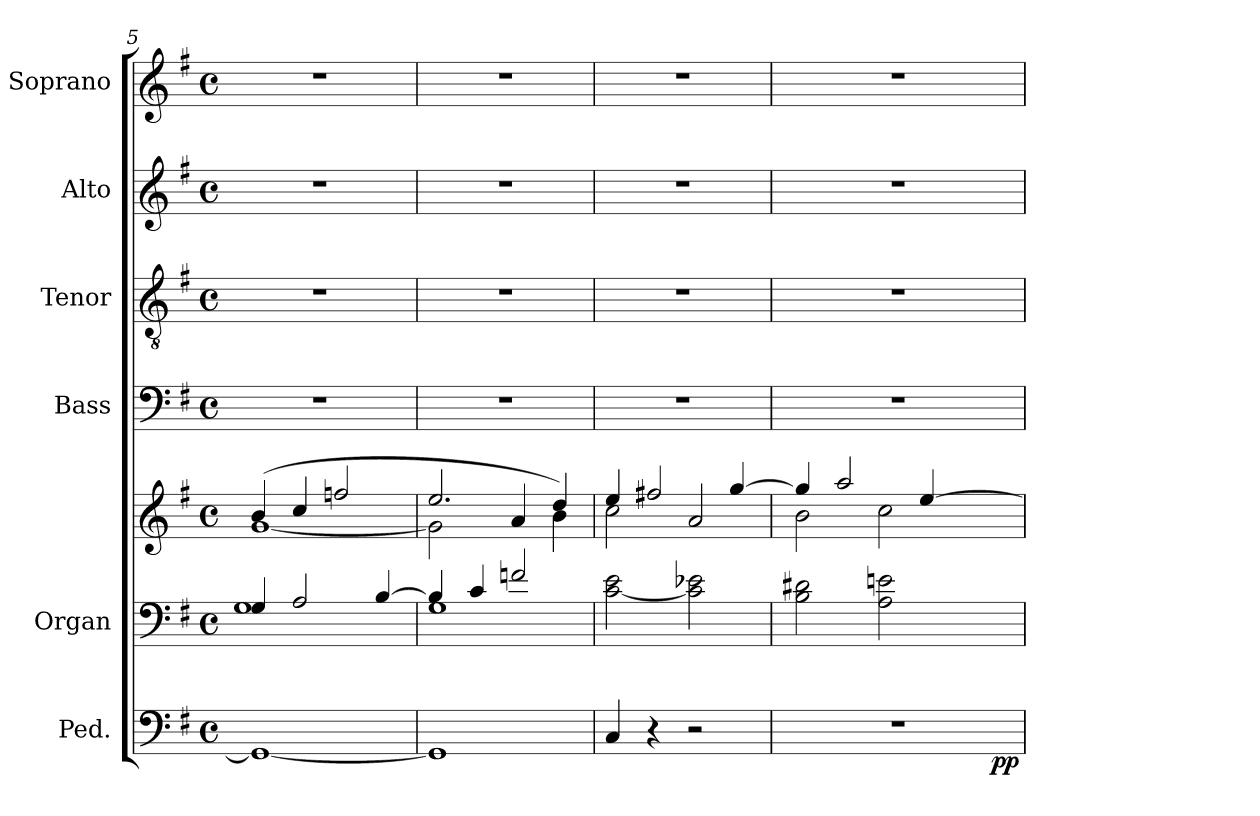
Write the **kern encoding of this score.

**kern	**dynam	**kern	**kern	**kern	**kern	**kern	**kern
*part6	*part6	*part5	*part5	*part4	*part3	*part2	*part1
*staff7	*staff7	*staff6	*staff5	*staff4	*staff3	*staff2	*staff1
*I"Ped.	*	*I"Organ	*	*I"Bass	*I"Tenor	*I"Alto	*I"Soprano
*	*	*I'Org.	*	*I'B.	*I'T.	*I'A.	*I'S.
*clefF4	*	*clefF4	*clefG2	*clefF4	*clefGv2	*clefG2	*clefG2
*	*	*	*	*	*ITrd7c12	*	*
*k[f#]	*	*k[f#]	*k[f#]	*k[f#]	*k[f#]	*k[f#]	*k[f#]
*G:	*	*G:	*G:	*G:	*G:	*G:	*G:
*M4/4	*	*M4/4	*M4/4	*M4/4	*M4/4	*M4/4	*M4/4
*met(c)	*	*met(c)	*met(c)	*met(c)	*met(c)	*met(c)	*met(c)
=5	=5	=5	=5	=5	=5	=5	=5
*	*	*^	*^	*	*	*	*
1GGi_	.	4Gi/	1Gi	(4bi/	[1gi	1r	1r	1r	1r
.	.	2Ai/	.	4cci/	.	.	.	.	.
.	.	.	.	2ffni/	.	.	.	.	.
.	.	[4Bi/	.	.	.	.	.	.	.
=6	=6	=6	=6	=6	=6	=6	=6	=6	=6
1GGi]	.	4Bi/]	1Gi	2.eei/	2gi\]	1r	1r	1r	1r
.	.	4ci/	.	.	.	.	.	.	.
.	.	2fni/	.	.	4ai/	.	.	.	.
.	.	.	.	4ddi/)	4bi\	.	.	.	.
*	*	*v	*v	*	*	*	*	*	*
=7	=7	=7	=7	=7	=7	=7	=7	=7
4Ci/	.	[2ci\ 2ei	4eei/	2cci\	1r	1r	1r	1r
4r	.	.	2ff#Xi/	.	.	.	.	.
2r	.	2ci\] 2e-Xi	.	2ai/	.	.	.	.
.	.	.	[4ggi/	.	.	.	.	.
!!LO:LB:g=z
=8	=8	=8	=8	=8	=8	=8	=8	=8
*^	*	*	*	*	*	*	*	*
1r	2ryy	.	2Bi\ 2d#Xi	4ggi/]	2bi\	1r	1r	1r	1r
.	.	.	.	2aai/	.	.	.	.	.
.	4ryy	.	2Ai\ 2eni	.	2cci\	.	.	.	.
.	8ryy	.	.	[4eei/	.	.	.	.	.
.	16ryy	.	.	.	.	.	.	.	.
.	32ryy	.	.	.	.	.	.	.	.
.	64ryy	.	.	.	.	.	.	.	.
.	128...ryy	.	.	.	.	.	.	.	.
.	1024ryy	pp	.	.	.	.	.	.	.
*v	*v	*	*	*v	*v	*	*	*	*
=	=	=	=	=	=	=	=
*-	*-	*-	*-	*-	*-	*-	*-
